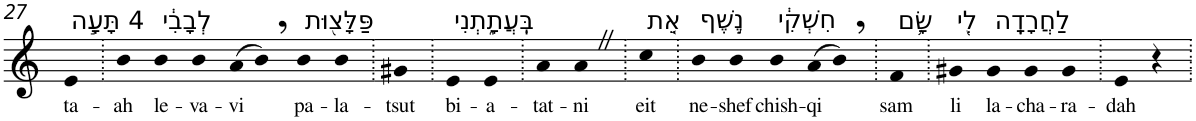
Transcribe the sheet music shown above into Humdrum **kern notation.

**kern	**text
*part1	*part1
*staff1	*staff1
*I"Piano	*
*I'Pno	*
!!LO:PB:g=z
*clefG2	*
*k[]	*
=27	=27
!LO:TX:a:t=4 תָּעָ֣ה	!
!	!LO:LY:b
4e	ta-
=28.	=28.
!	!LO:LY:b
4b	-ah
!LO:TX:a:t=לְבָבִ֔י	!
!	!LO:LY:b
4b	le-
!	!LO:LY:b
4b	-va-
!	!LO:LY:b
(8a	-vi
8b,)	.
!LO:TX:a:t=פַּלָּצ֖וּת	!
!	!LO:LY:b
4b	pa-
!	!LO:LY:b
4b	-la-
=29.	=29.
!	!LO:LY:b
4g#X	-tsut
=30.	=30.
!LO:TX:a:t=בִּֽעֲתָ֑תְנִי	!
!	!LO:LY:b
4e	bi-
!	!LO:LY:b
4e	-a-
=31.	=31.
!	!LO:LY:b
4a	-tat-
!	!LO:LY:b
4aZ	-ni
=32.	=32.
!LO:TX:a:t=אֵ֚ת	!
!	!LO:LY:b
4cc	eit
=33.	=33.
!LO:TX:a:t=נֶ֣שֶׁף	!
!	!LO:LY:b
4b	ne-
!	!LO:LY:b
4b	-shef
!LO:TX:a:t=חִשְׁקִ֔י	!
!	!LO:LY:b
4b	chish-
!	!LO:LY:b
(8a	-qi
8b,)	.
=34.	=34.
!LO:TX:a:t=שָׂ֥ם	!
!	!LO:LY:b
4f	sam
=35.	=35.
!LO:TX:a:t=לִ֖י	!
!	!LO:LY:b
4g#X	li
!LO:TX:a:t=לַחֲרָדָֽה	!
!	!LO:LY:b
4g#	la-
!	!LO:LY:b
4g#	-cha-
!	!LO:LY:b
4g#	-ra-
=36.	=36.
!	!LO:LY:b
4e	-dah
4r	.
=.	=.
*-	*-
